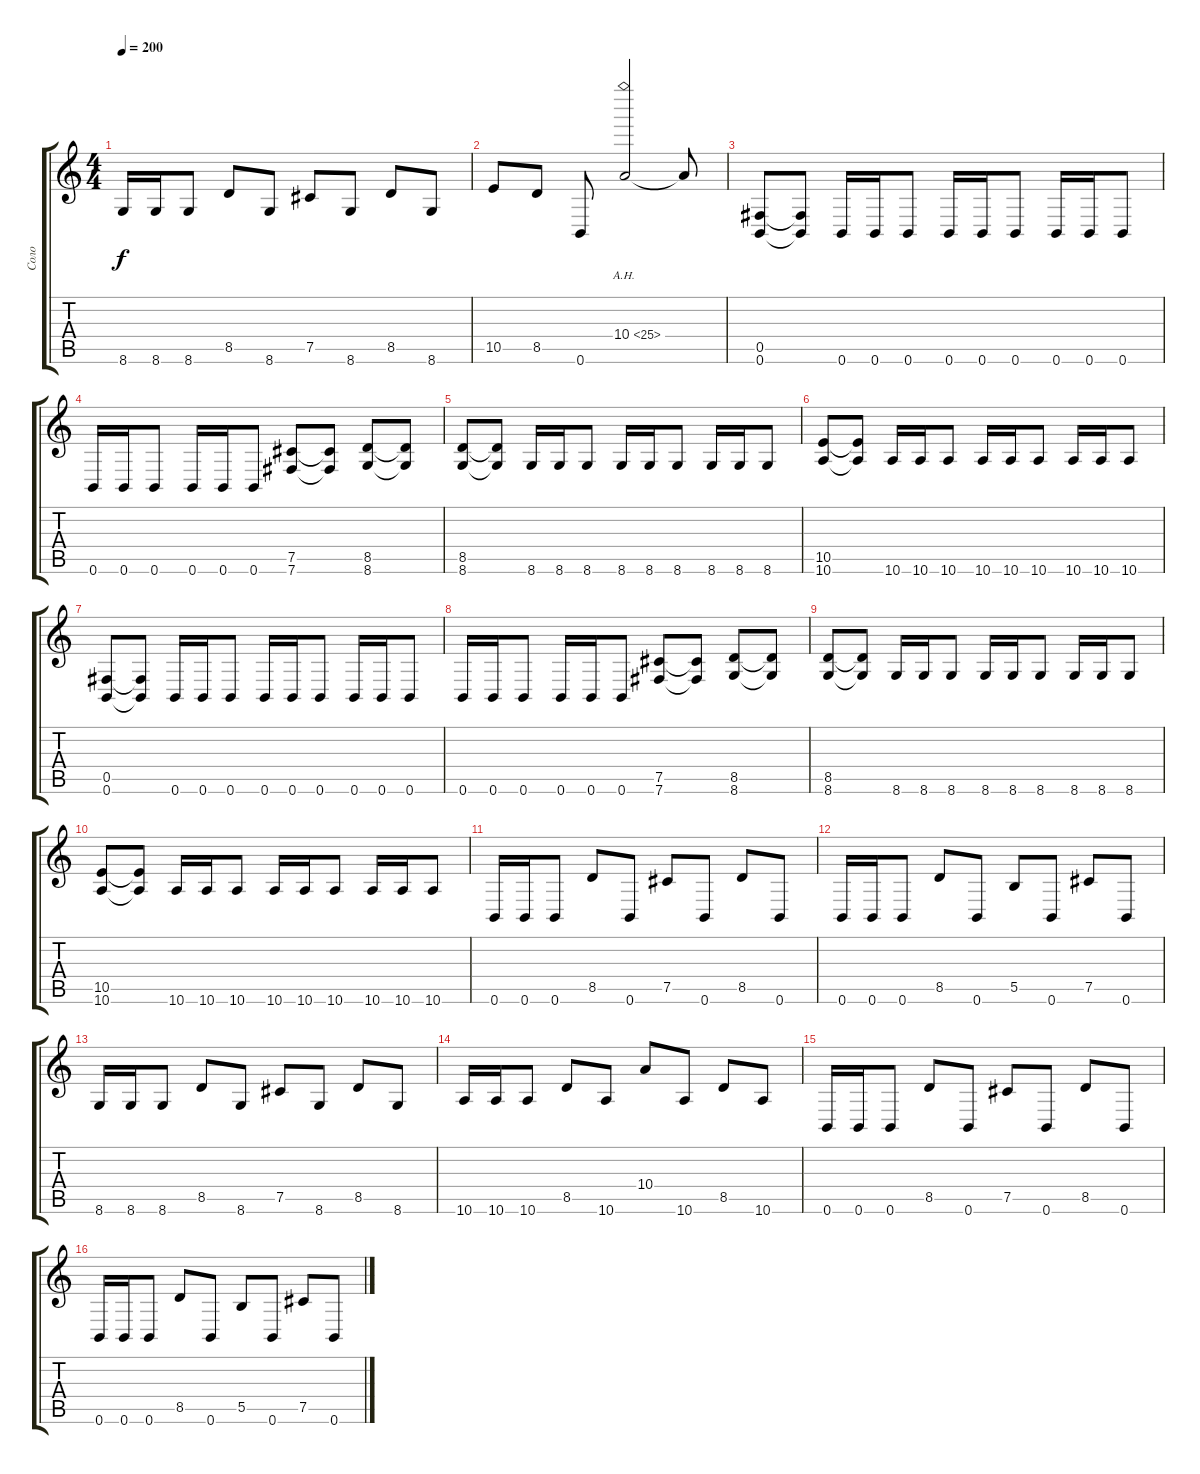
\track ("Соло" "Соло") {instrument overdrivenguitar}
\staff {score tabs}
\tuning (Db4 Ab3 E3 B2 Gb2 B1) {hide}
\ts (4 4)
\tempo 200
\clef g2
\ks c
8.6.16{dy f} 8.6.16 8.6.8 8.5.8 8.6.8 7.5.8 8.6.8 8.5.8 8.6.8 |
10.5.8 8.5.8 0.6.8 10.4{ah 15}.2 10.4{t}.8 |
(0.5 0.6).8 (0.5{t} 0.6{t}).8 0.6.16 0.6.16 0.6.8 0.6.16 0.6.16 0.6.8 0.6.16 0.6.16 0.6.8 |
0.6.16 0.6.16 0.6.8 0.6.16 0.6.16 0.6.8 (7.5 7.6).8 (7.5{t} 7.6{t}).8 (8.5 8.6).8 (8.5{t} 8.6{t}).8 |
(8.5 8.6).8 (8.5{t} 8.6{t}).8 8.6.16 8.6.16 8.6.8 8.6.16 8.6.16 8.6.8 8.6.16 8.6.16 8.6.8 |
(10.5 10.6).8 (10.5{t} 10.6{t}).8 10.6.16 10.6.16 10.6.8 10.6.16 10.6.16 10.6.8 10.6.16 10.6.16 10.6.8 |
(0.5 0.6).8 (0.5{t} 0.6{t}).8 0.6.16 0.6.16 0.6.8 0.6.16 0.6.16 0.6.8 0.6.16 0.6.16 0.6.8 |
0.6.16 0.6.16 0.6.8 0.6.16 0.6.16 0.6.8 (7.5 7.6).8 (7.5{t} 7.6{t}).8 (8.5 8.6).8 (8.5{t} 8.6{t}).8 |
(8.5 8.6).8 (8.5{t} 8.6{t}).8 8.6.16 8.6.16 8.6.8 8.6.16 8.6.16 8.6.8 8.6.16 8.6.16 8.6.8 |
(10.5 10.6).8 (10.5{t} 10.6{t}).8 10.6.16 10.6.16 10.6.8 10.6.16 10.6.16 10.6.8 10.6.16 10.6.16 10.6.8 |
0.6.16 0.6.16 0.6.8 8.5.8 0.6.8 7.5.8 0.6.8 8.5.8 0.6.8 |
0.6.16 0.6.16 0.6.8 8.5.8 0.6.8 5.5.8 0.6.8 7.5.8 0.6.8 |
8.6.16 8.6.16 8.6.8 8.5.8 8.6.8 7.5.8 8.6.8 8.5.8 8.6.8 |
10.6.16 10.6.16 10.6.8 8.5.8 10.6.8 10.4.8 10.6.8 8.5.8 10.6.8 |
0.6.16 0.6.16 0.6.8 8.5.8 0.6.8 7.5.8 0.6.8 8.5.8 0.6.8 |
0.6.16 0.6.16 0.6.8 8.5.8 0.6.8 5.5.8 0.6.8 7.5.8 0.6.8
